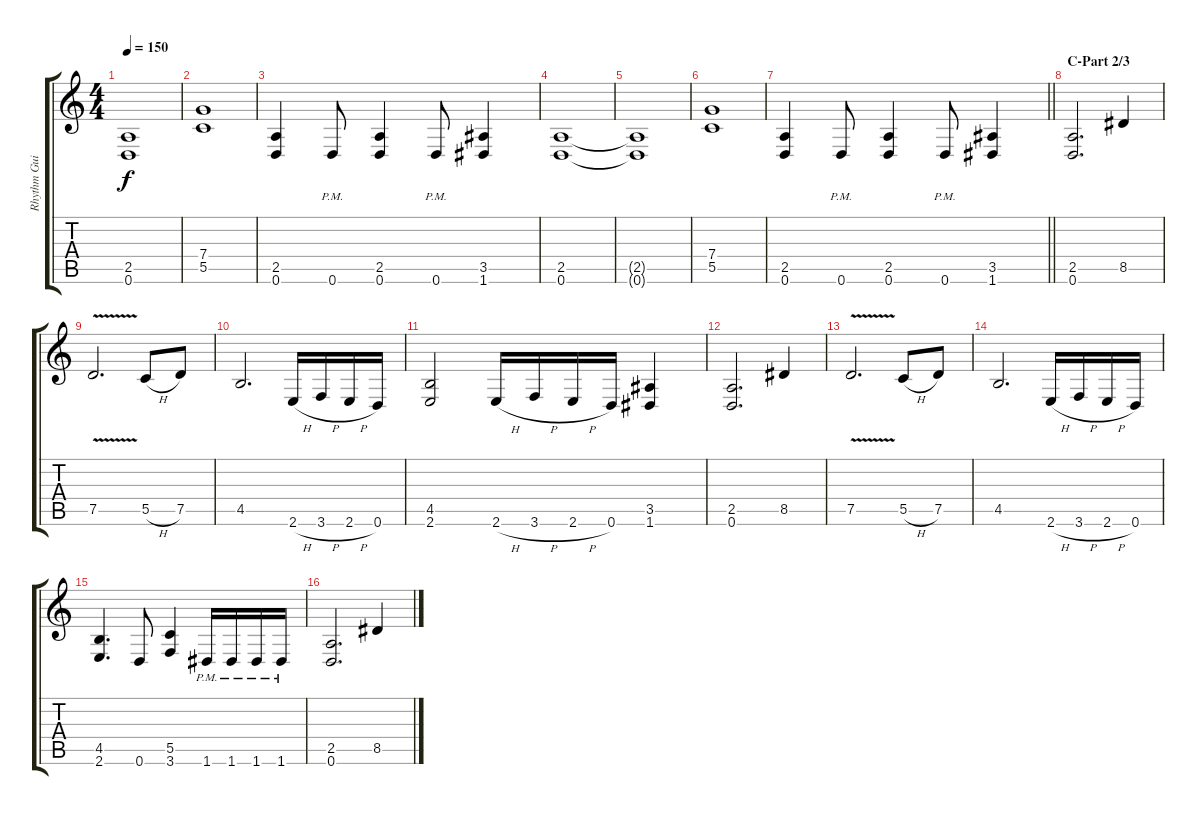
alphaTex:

\track ("Rhythm Guitar 1" "Rhythm Gui") {instrument distortionguitar}
\staff {score tabs}
\tuning (D4 A3 F3 C3 G2 D2) {hide}
\ts (4 4)
\tempo 150
\clef g2
\ks c
(2.5{t} 0.6{t}).1{dy f} |
(7.4 5.5).1 |
(2.5 0.6).4 0.6{pm}.8 (2.5 0.6).4 0.6{pm}.8 (3.5 1.6).4 |
(2.5 0.6).1 |
(2.5{t} 0.6{t}).1 |
(7.4 5.5).1 |
\barLineRight lightlight
(2.5 0.6).4 0.6{pm}.8 (2.5 0.6).4 0.6{pm}.8 (3.5 1.6).4 |
\section ("" "C-Part 2/3")
(2.5 0.6).2{d} 8.5.4 |
7.5{v}.2{d} 5.5{h}.8 7.5.8 |
4.5.2{d} 2.6{h}.16 3.6{h}.16 2.6{h}.16 0.6.16 |
(4.5 2.6).2 2.6{h}.16 3.6{h}.16 2.6{h}.16 0.6.16 (3.5 1.6).4 |
(2.5 0.6).2{d} 8.5.4 |
7.5{v}.2{d} 5.5{h}.8 7.5.8 |
4.5.2{d} 2.6{h}.16 3.6{h}.16 2.6{h}.16 0.6.16 |
(4.5 2.6).4{d} 0.6.8 (5.5 3.6).4 1.6{pm}.16 1.6{pm}.16 1.6{pm}.16 1.6{pm}.16 |
(2.5 0.6).2{d} 8.5.4
